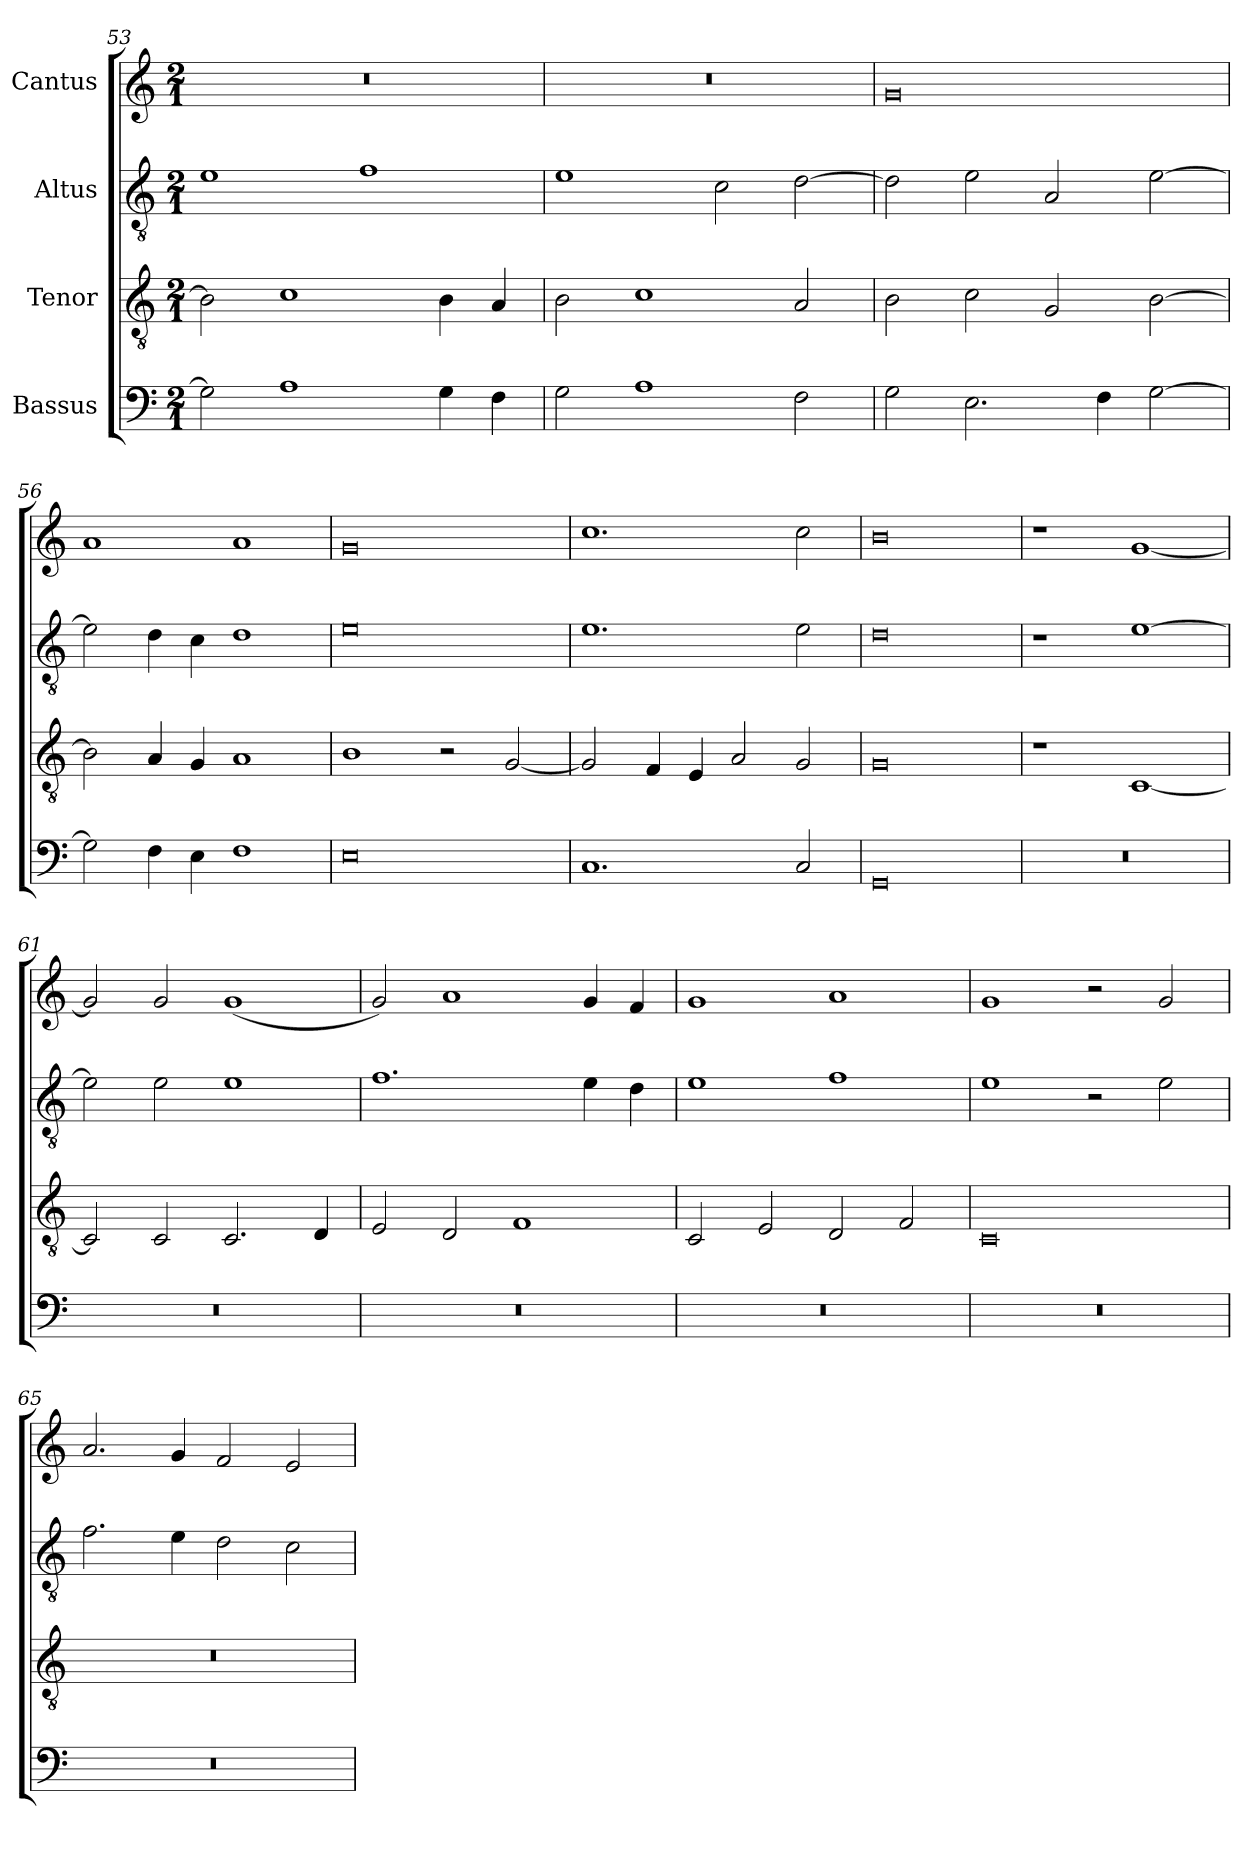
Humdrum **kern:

**kern	**kern	**kern	**kern
*part4	*part3	*part2	*part1
*staff4	*staff3	*staff2	*staff1
*I"Bassus	*I"Tenor	*I"Altus	*I"Cantus
*clefF4	*clefGv2	*clefGv2	*clefG2
*	*ITrd7c12	*ITrd7c12	*
*k[]	*k[]	*k[]	*k[]
*C:	*C:	*C:	*C:
*M2/1	*M2/1	*M2/1	*M2/1
=53	=53	=53	=53
!	!	!	!LO:N:vis=1
2Gi\]	2BBi\]	1Ei	0r
1Ai	1Ci	.	.
.	.	1Fi	.
4Gi\	4BBi\	.	.
4Fi\	4AAi/	.	.
=54	=54	=54	=54
!	!	!	!LO:N:vis=1
2Gi\	2BBi\	1Ei	0r
1Ai	1Ci	.	.
.	.	2Ci\	.
2Fi\	2AAi/	[>2Di\	.
!!LO:LB:g=z
=55	=55	=55	=55
2Gi\	2BBi\	2Di\]	0gi
2.Ei\	2Ci\	2Ei\	.
.	2GGi/	2AAi/	.
4Fi\	.	.	.
[>2Gi\	[>2BBi\	[>2Ei\	.
=56	=56	=56	=56
2Gi\]	2BBi\]	2Ei\]	1ai
4Fi\	4AAi/	4Di\	.
4Ei\	4GGi/	4Ci\	.
1Fi	1AAi	1Di	1ai
=57	=57	=57	=57
0Ei	1BBi	0Ei	0gi
.	2r	.	.
.	[<2GGi/	.	.
=58	=58	=58	=58
1.Ci	2GGi/]	1.Ei	1.cci
.	4FFi/	.	.
.	4EEi/	.	.
.	2AAi/	.	.
2Ci/	2GGi/	2Ei\	2cci\
=59	=59	=59	=59
0GGi	0GGi	0Di	0bi
=60	=60	=60	=60
!LO:N:vis=1	!	!	!
0r	1r	1r	1r
.	[<1CCi	[>1Ei	[<1gi
!!LO:LB:g=z
=61	=61	=61	=61
!LO:N:vis=1	!	!	!
0r	2CCi/]	2Ei\]	2gi/]
.	2CCi/	2Ei\	2gi/
.	2.CCi/	1Ei	(1gi
.	4DDi/	.	.
=62	=62	=62	=62
!LO:N:vis=1	!	!	!
0r	2EEi/	1.Fi	2gi/)
.	2DDi/	.	1ai
.	1FFi	.	.
.	.	4Ei\	4gi/
.	.	4Di\	4fi/
=63	=63	=63	=63
!LO:N:vis=1	!	!	!
0r	2CCi/	1Ei	1gi
.	2EEi/	.	.
.	2DDi/	1Fi	1ai
.	2FFi/	.	.
=64	=64	=64	=64
!LO:N:vis=1	!	!	!
0r	0CCi	1Ei	1gi
.	.	2r	2r
.	.	2Ei\	2gi/
=65	=65	=65	=65
!LO:N:vis=1	!LO:N:vis=1	!	!
0r	0r	2.Fi\	2.ai/
.	.	4Ei\	4gi/
.	.	2Di\	2fi/
.	.	2Ci\	2ei/
=	=	=	=
*-	*-	*-	*-
